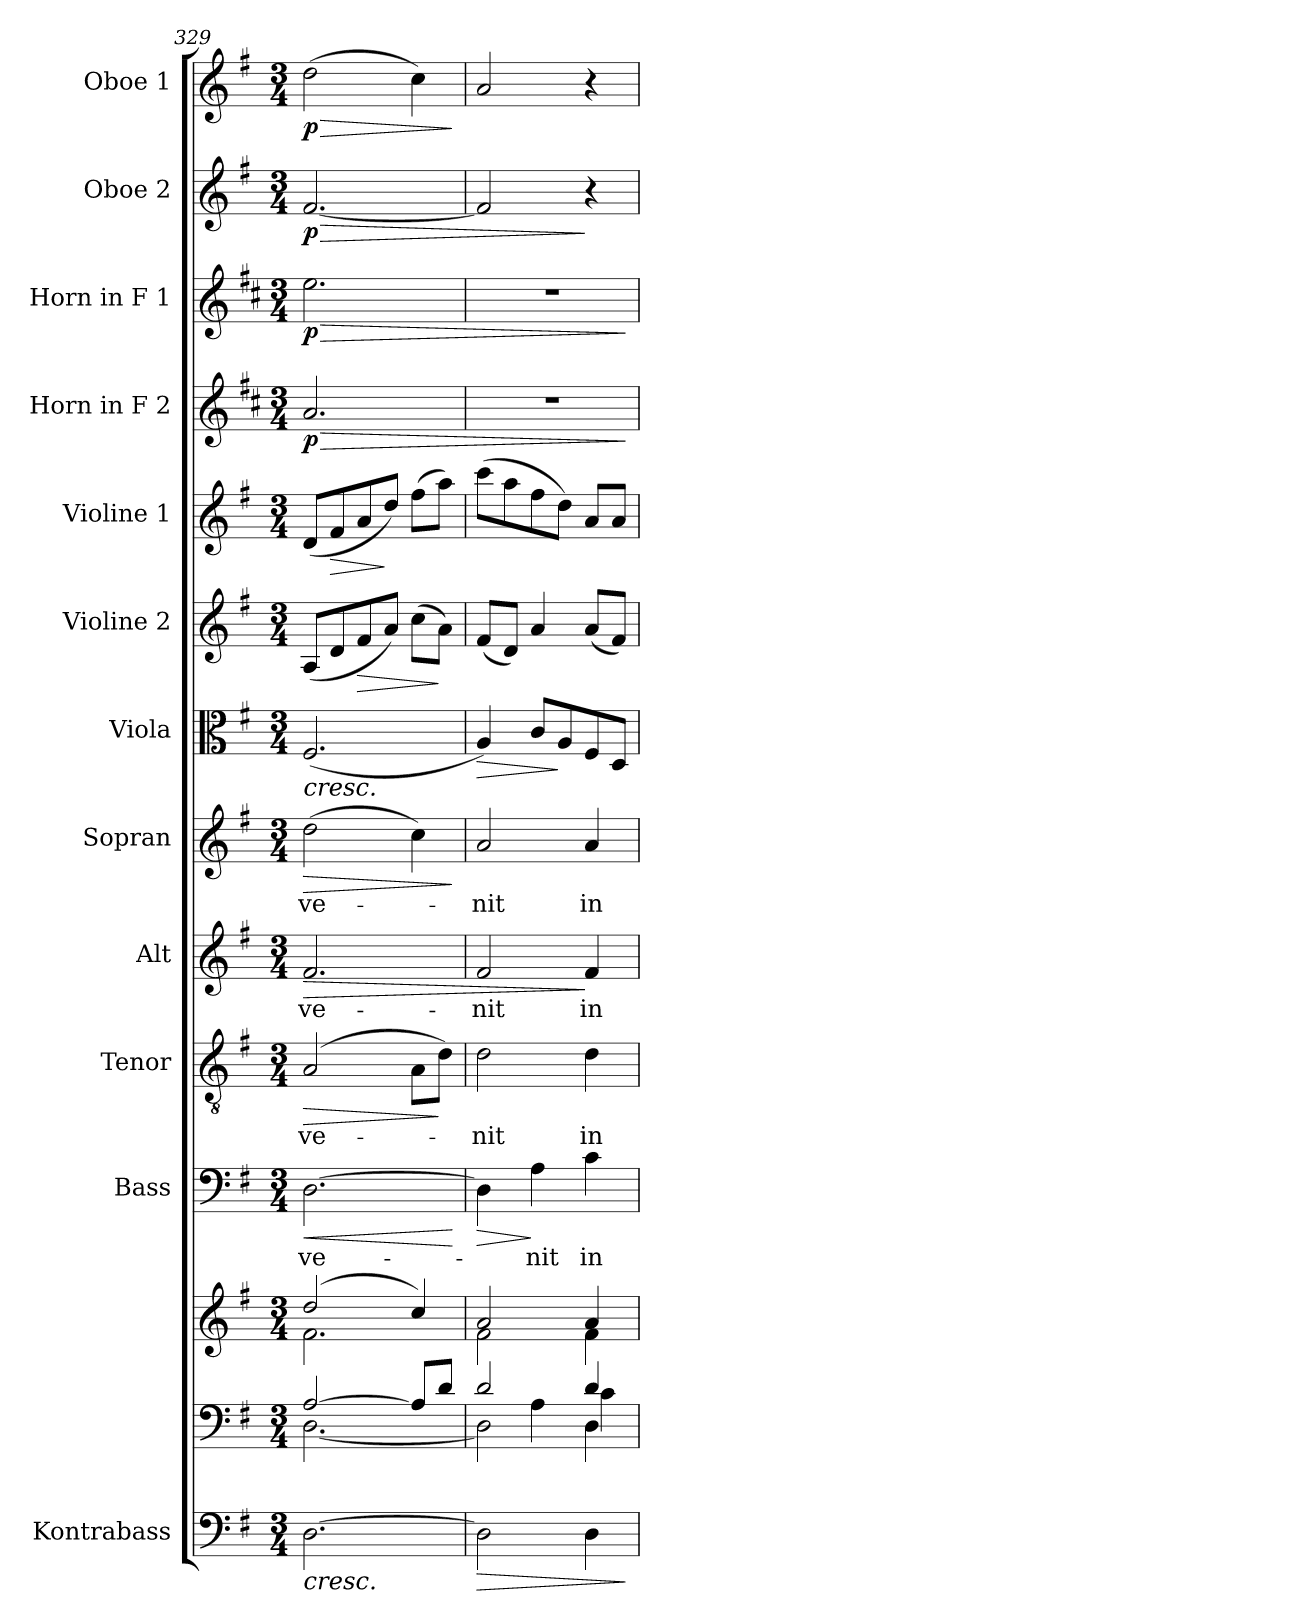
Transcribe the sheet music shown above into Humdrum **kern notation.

**kern	**dynam	**kern	**kern	**kern	**text	**dynam	**kern	**text	**dynam	**kern	**text	**dynam	**kern	**text	**dynam	**kern	**dynam	**kern	**dynam	**kern	**dynam	**kern	**dynam	**kern	**dynam	**kern	**dynam	**kern	**dynam
*part13	*part13	*part12	*part12	*part11	*part11	*part11	*part10	*part10	*part10	*part9	*part9	*part9	*part8	*part8	*part8	*part7	*part7	*part6	*part6	*part5	*part5	*part4	*part4	*part3	*part3	*part2	*part2	*part1	*part1
*staff14	*staff14	*staff13	*staff12	*staff11	*staff11	*staff11	*staff10	*staff10	*staff10	*staff9	*staff9	*staff9	*staff8	*staff8	*staff8	*staff7	*staff7	*staff6	*staff6	*staff5	*staff5	*staff4	*staff4	*staff3	*staff3	*staff2	*staff2	*staff1	*staff1
*I"Kontrabass	*	*	*	*I"Bass	*	*	*I"Tenor	*	*	*I"Alt	*	*	*I"Sopran	*	*	*I"Viola	*	*I"Violine 2	*	*I"Violine 1	*	*I"Horn in F 2	*	*I"Horn in F 1	*	*I"Oboe 2	*	*I"Oboe 1	*
*I'Kb.	*	*	*	*I'B.	*	*	*I'T.	*	*	*I'A.	*	*	*I'S.	*	*	*I'Vla.	*	*I'Vl. 2	*	*I'Vl. 1	*	*	*	*	*	*I'Ob. 2	*	*I'Ob. 1	*
*clefF4	*	*clefF4	*clefG2	*clefF4	*	*	*clefGv2	*	*	*clefG2	*	*	*clefG2	*	*	*clefC3	*	*clefG2	*	*clefG2	*	*clefG2	*	*clefG2	*	*clefG2	*	*clefG2	*
*ITrd7c12	*	*	*	*	*	*	*	*	*	*	*	*	*	*	*	*	*	*	*	*	*	*ITrd4c7	*	*ITrd4c7	*	*	*	*	*
*k[f#]	*	*k[f#]	*k[f#]	*k[f#]	*	*	*k[f#]	*	*	*k[f#]	*	*	*k[f#]	*	*	*k[f#]	*	*k[f#]	*	*k[f#]	*	*k[f#]	*	*k[f#]	*	*k[f#]	*	*k[f#]	*
*G:	*	*G:	*G:	*G:	*	*	*G:	*	*	*G:	*	*	*G:	*	*	*G:	*	*G:	*	*G:	*	*G:	*	*G:	*	*G:	*	*G:	*
*M3/4	*	*M3/4	*M3/4	*M3/4	*	*	*M3/4	*	*	*M3/4	*	*	*M3/4	*	*	*M3/4	*	*M3/4	*	*M3/4	*	*M3/4	*	*M3/4	*	*M3/4	*	*M3/4	*
=329	=329	=329	=329	=329	=329	=329	=329	=329	=329	=329	=329	=329	=329	=329	=329	=329	=329	=329	=329	=329	=329	=329	=329	=329	=329	=329	=329	=329	=329
!	!LO:HP:b	!	!	!	!LO:LY:b	!LO:HP:b	!	!LO:LY:b	!LO:HP:b	!	!LO:LY:b	!LO:HP:b	!	!LO:LY:b	!LO:HP:b	!	!LO:HP:b	!	!	!	!	!	!LO:HP:b	!	!LO:HP:b	!	!LO:HP:b	!	!LO:HP:b
*	*	*^	*^	*	*	*	*	*	*	*	*	*	*	*	*	*	*	*	*	*	*	*	*	*	*	*	*	*	*
!	!	!	!	!	!	!	!	!	!	!	!	!	!	!	!	!	!	!	!	!	!	!	!	!	!LO:DY:n=1:b	!	!LO:DY:n=1:b	!	!LO:DY:n=1:b	!	!LO:DY:n=1:b
[2.DD\	<	[>2A!/	[<2.D\	(<2dd!/	2.f#!\	[2.D\	ve-	<	(2A/	ve-	>	2.f#/	ve-	>	(>2dd\	ve-	>	(<2.F#/	<	(<8A/L	.	(<8d/L	.	2.d/	> p	2.a\	> p	[2.f#/	> p	(>2dd\	> p
!	!	!	!	!	!	!	!	!	!	!	!	!	!	!	!	!	!	!	!	!	!	!	!LO:HP:b	!	!	!	!	!	!	!	!
.	.	.	.	.	.	.	.	.	.	.	.	.	.	.	.	.	.	.	.	8d/	.	8f#/	>	.	.	.	.	.	.	.	.
!	!	!	!	!	!	!	!	!	!	!	!	!	!	!	!	!	!	!	!	!	!LO:HP:b	!	!	!	!	!	!	!	!	!	!
.	.	.	.	.	.	.	.	.	.	.	.	.	.	.	.	.	.	.	.	8f#/	>	8a/	.	.	.	.	.	.	.	.	.
.	.	.	.	.	.	.	.	.	.	.	.	.	.	.	.	.	.	.	.	8a/J)	.	8dd/J)	]	.	.	.	.	.	.	.	.
.	.	8A!/L]	.	4cc!/)	.	.	.	.	8A\L	.	.	.	.	.	4cc\)	.	.	.	.	(>8cc\L	.	(>8ff#\L	.	.	.	.	.	.	.	4cc\)	.
.	.	8d!/J	.	.	.	.	.	.	8d\J)	.	]	.	.	.	.	.	.	.	.	8a\J)	]	8aa\J)	.	.	.	.	.	.	.	.	.
*	*	*v	*v	*	*	*	*	*	*	*	*	*	*	*	*	*	*	*	*	*	*	*	*	*	*	*	*	*	*	*	*
*	*	*	*v	*v	*	*	*	*	*	*	*	*	*	*	*	*	*	*	*	*	*	*	*	*	*	*	*	*	*	*
.	.	.	.	.	.	[	.	.	.	.	.	.	.	.	]	.	.	.	.	.	.	.	.	.	.	.	.	.	]
=330	=330	=330	=330	=330	=330	=330	=330	=330	=330	=330	=330	=330	=330	=330	=330	=330	=330	=330	=330	=330	=330	=330	=330	=330	=330	=330	=330	=330	=330
!	!LO:HP:b	!	!	!	!	!LO:HP:b	!	!LO:LY:b	!	!	!LO:LY:b	!	!	!LO:LY:b	!	!	!LO:HP:b	!	!	!	!	!	!	!	!	!	!	!	!
*	*	*^	*^	*	*	*	*	*	*	*	*	*	*	*	*	*	*	*	*	*	*	*	*	*	*	*	*	*	*
*	*	*	*^	*	*	*	*	*	*	*	*	*	*	*	*	*	*	*	*	*	*	*	*	*	*	*	*	*	*	*	*
2DD\]	>	2d!/	2D\]	4ryy	2a!/	2f#!\	4D\]	.	>	2d\	-nit	.	2f#/	-nit	.	2a/	-nit	.	4A/)	>	(<8f#/L	.	(>8ccc\L	.	2.r	.	2.r	.	2f#/]	.	2a/	.
.	.	.	.	.	.	.	.	.	.	.	.	.	.	.	.	.	.	.	.	.	8d/J)	.	8aa\	.	.	.	.	.	.	.	.	.
!	!	!	!	!	!	!	!	!LO:LY:b	!	!	!	!	!	!	!	!	!	!	!	!	!	!	!	!	!	!	!	!	!	!	!	!
.	.	.	.	4A!\	.	.	4A\	-nit	]	.	.	.	.	.	.	.	.	.	8c/L	[	4a/	.	8ff#\	.	.	.	.	.	.	.	.	.
.	.	.	.	.	.	.	.	.	.	.	.	.	.	.	.	.	.	.	8A/	]	.	.	8dd\J)	.	.	.	.	.	.	.	.	.
!	!	!	!	!	!	!	!	!LO:LY:b	!	!	!LO:LY:b	!	!	!LO:LY:b	!	!	!LO:LY:b	!	!	!	!	!	!	!	!	!	!	!	!	!	!	!
4DD\	[	4d!/	4D\	4c!\	4a!/	4f#!\	4c\	in	.	4d\	in	.	4f#/	in	]	4a/	in	.	8F#/	.	(<8a/L	.	8a/L	.	.	.	.	.	4r	]	4r	.
.	.	.	.	.	.	.	.	.	.	.	.	.	.	.	.	.	.	.	8D/J	.	8f#/J)	.	8a/J	.	.	.	.	.	.	.	.	.
*	*	*v	*v	*v	*	*	*	*	*	*	*	*	*	*	*	*	*	*	*	*	*	*	*	*	*	*	*	*	*	*	*	*
*	*	*	*v	*v	*	*	*	*	*	*	*	*	*	*	*	*	*	*	*	*	*	*	*	*	*	*	*	*	*	*
.	]	.	.	.	.	.	.	.	.	.	.	.	.	.	.	.	.	.	.	.	.	.	]	.	]	.	.	.	.
=	=	=	=	=	=	=	=	=	=	=	=	=	=	=	=	=	=	=	=	=	=	=	=	=	=	=	=	=	=
*-	*-	*-	*-	*-	*-	*-	*-	*-	*-	*-	*-	*-	*-	*-	*-	*-	*-	*-	*-	*-	*-	*-	*-	*-	*-	*-	*-	*-	*-
